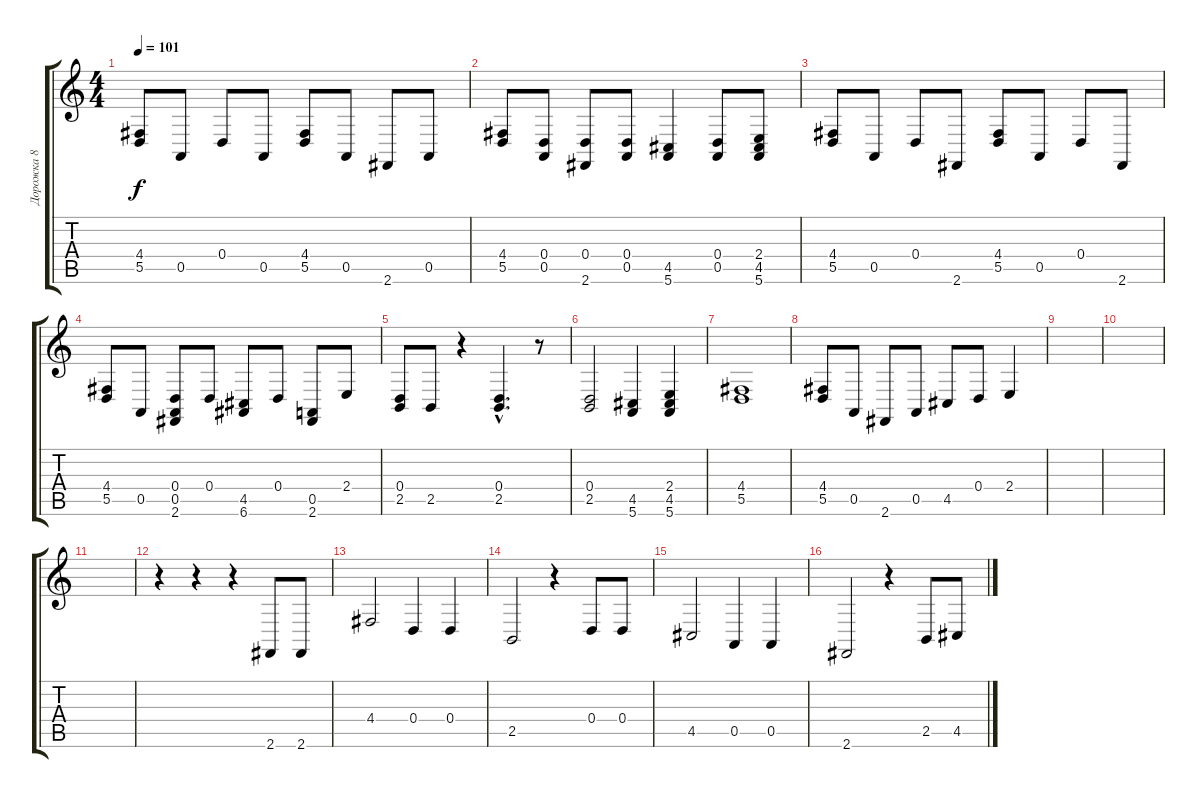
\track ("Дорожка 8" "Дорожка 8") {instrument lead8bassandlead}
\staff {score tabs}
\tuning (E4 B3 G3 D3 A2 E2) {hide}
\ts (4 4)
\tempo 101
\clef g2
\ks c
(4.4 5.5).8{dy f} 0.5.8 0.4.8 0.5.8 (4.4 5.5).8 0.5.8 2.6.8 0.5.8 |
(4.4 5.5).8 (0.4 0.5).8 (0.4 2.6).8 (0.4 0.5).8 (4.5 5.6).4 (0.4 0.5).8 (2.4 4.5 5.6).8 |
(4.4 5.5).8 0.5.8 0.4.8 2.6.8 (4.4 5.5).8 0.5.8 0.4.8 2.6.8 |
(4.4 5.5).8 0.5.8 (0.4 0.5 2.6).8 0.4.8 (4.5 6.6).8 0.4.8 (0.5 2.6).8 2.4.8 |
(0.4 2.5).8 2.5.8 r.4 (0.4{hac} 2.5{hac}).4{d} r.8 |
(0.4 2.5).2 (4.5 5.6).4 (2.4 4.5 5.6).4 |
(4.4 5.5).1 |
(4.4 5.5).8 0.5.8 2.6.8 0.5.8 4.5.8 0.4.8 2.4.4 |
|
|
|
r.4 r.4 r.4 2.6.8 2.6.8 |
4.4.2 0.4.4 0.4.4 |
2.5.2 r.4 0.4.8 0.4.8 |
4.5.2 0.5.4 0.5.4 |
2.6.2 r.4 2.5.8 4.5.8
